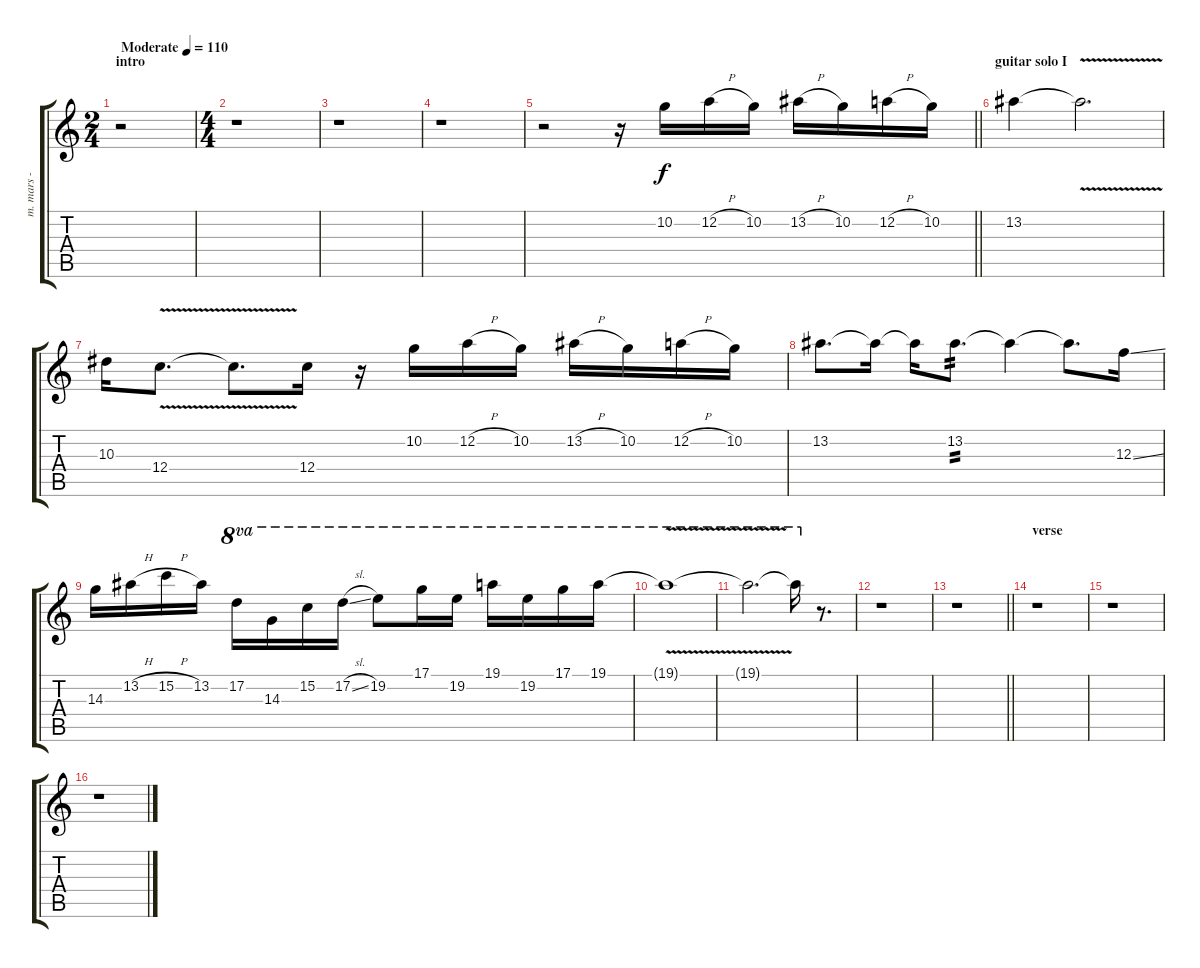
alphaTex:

\track ("m. mars - lead guitar" "m. mars - ") {instrument distortionguitar}
\staff {score tabs}
\tuning (D4 A3 F3 C3 G2 D2) {hide}
\ts (2 4)
\section ("" "intro")
\tempo (110 "Moderate")
\clef g2
\ks c
r.2{dy f instrument distortionguitar} |
\ts (4 4)
r.1 |
r.1 |
r.1 |
\barLineRight lightlight
r.2 r.16 10.2.16 12.2{h}.16 10.2.16 13.2{h}.16 10.2.16 12.2{h}.16 10.2.16 |
\section ("" "guitar solo I")
13.2.4 13.2{v t}.2{d} |
10.3.16 12.4{v}.8{d} 12.4{t}.8{d} 12.4.16 r.16 10.2.16 12.2{h}.16 10.2.16 13.2{h}.16 10.2.16 12.2{h}.16 10.2.16 |
13.2.8{d} 13.2{t}.16 13.2{t}.16 13.2.8{d tp 2} 13.2{t}.4 13.2{t}.8{d} 12.3{ss}.16 |
14.3.16 13.2{h}.16 15.2{h}.16 13.2.16 17.2.16{ot 8va} 14.3.16{ot 8va} 15.2.16{ot 8va} 17.2{sl}.16{ot 8va} 19.2.8{ot 8va} 17.1.16{ot 8va} 19.2.16{ot 8va} 19.1.16{ot 8va} 19.2.16{ot 8va} 17.1.16{ot 8va} 19.1.16{ot 8va} |
19.1{v t}.1{ot 8va} |
19.1{t}.2{d ot 8va} 19.1{t}.16{ot 8va} r.8{d} |
r.1 |
\barLineRight lightlight
r.1 |
\section ("" "verse")
r.1 |
r.1 |
r.1
